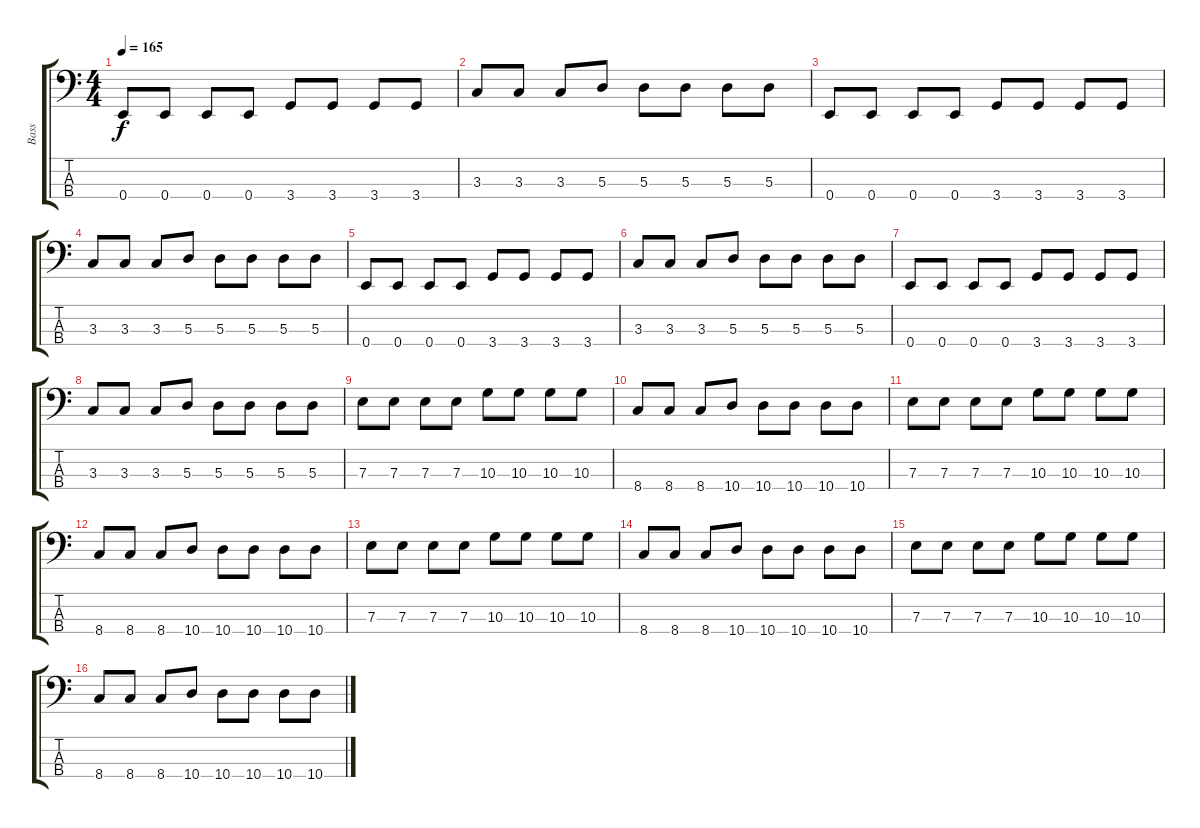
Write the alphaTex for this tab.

\track ("Bass" "Bass") {instrument electricbasspick}
\staff {score tabs}
\tuning (G2 D2 A1 E1) {hide}
\ts (4 4)
\tempo 165
\clef f4
\ks c
0.4.8{dy f} 0.4.8 0.4.8 0.4.8 3.4.8 3.4.8 3.4.8 3.4.8 |
3.3.8 3.3.8 3.3.8 5.3.8 5.3.8 5.3.8 5.3.8 5.3.8 |
0.4.8 0.4.8 0.4.8 0.4.8 3.4.8 3.4.8 3.4.8 3.4.8 |
3.3.8 3.3.8 3.3.8 5.3.8 5.3.8 5.3.8 5.3.8 5.3.8 |
0.4.8 0.4.8 0.4.8 0.4.8 3.4.8 3.4.8 3.4.8 3.4.8 |
3.3.8 3.3.8 3.3.8 5.3.8 5.3.8 5.3.8 5.3.8 5.3.8 |
0.4.8 0.4.8 0.4.8 0.4.8 3.4.8 3.4.8 3.4.8 3.4.8 |
3.3.8 3.3.8 3.3.8 5.3.8 5.3.8 5.3.8 5.3.8 5.3.8 |
7.3.8 7.3.8 7.3.8 7.3.8 10.3.8 10.3.8 10.3.8 10.3.8 |
8.4.8 8.4.8 8.4.8 10.4.8 10.4.8 10.4.8 10.4.8 10.4.8 |
7.3.8 7.3.8 7.3.8 7.3.8 10.3.8 10.3.8 10.3.8 10.3.8 |
8.4.8 8.4.8 8.4.8 10.4.8 10.4.8 10.4.8 10.4.8 10.4.8 |
7.3.8 7.3.8 7.3.8 7.3.8 10.3.8 10.3.8 10.3.8 10.3.8 |
8.4.8 8.4.8 8.4.8 10.4.8 10.4.8 10.4.8 10.4.8 10.4.8 |
7.3.8 7.3.8 7.3.8 7.3.8 10.3.8 10.3.8 10.3.8 10.3.8 |
8.4.8 8.4.8 8.4.8 10.4.8 10.4.8 10.4.8 10.4.8 10.4.8
